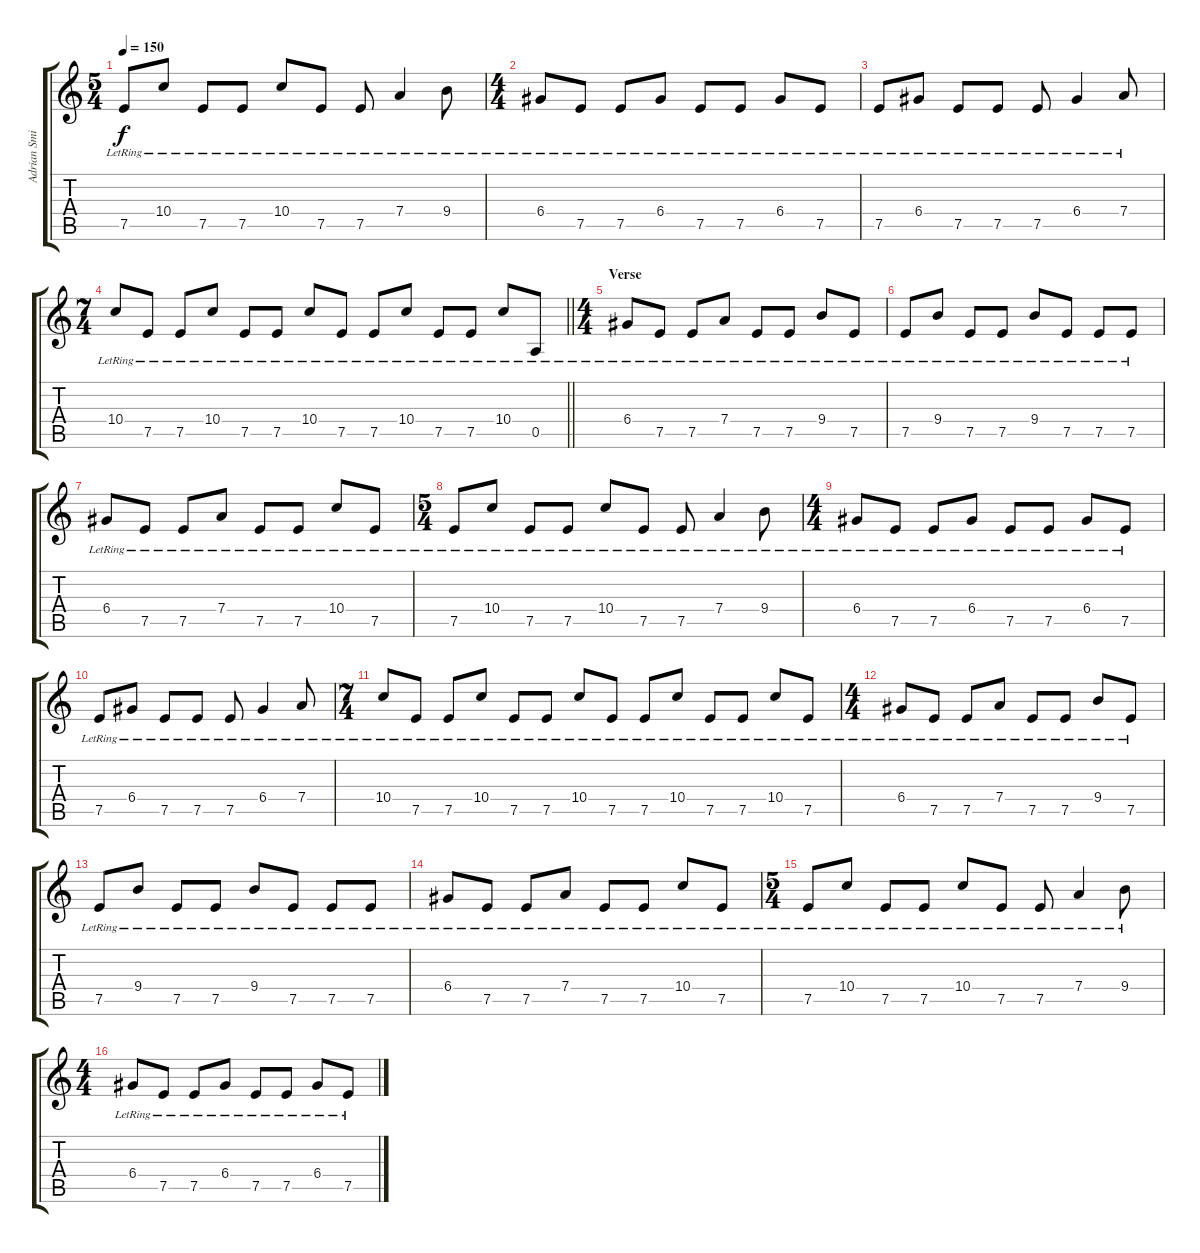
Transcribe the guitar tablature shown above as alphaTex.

\track ("Adrian Smith" "Adrian Smi") {instrument electricguitarclean}
\staff {score tabs}
\tuning (E4 B3 G3 D3 A2 E2) {hide}
\ts (5 4)
\tempo 150
\clef g2
\ks c
7.5{lr}.8{dy f} 10.4{lr}.8 7.5{lr}.8 7.5{lr}.8 10.4{lr}.8 7.5{lr}.8 7.5{lr}.8 7.4{lr}.4 9.4{lr}.8 |
\ts (4 4)
6.4{lr}.8 7.5{lr}.8 7.5{lr}.8 6.4{lr}.8 7.5{lr}.8 7.5{lr}.8 6.4{lr}.8 7.5{lr}.8 |
7.5{lr}.8 6.4{lr}.8 7.5{lr}.8 7.5{lr}.8 7.5{lr}.8 6.4{lr}.4 7.4{lr}.8 |
\ts (7 4)
\barLineRight lightlight
10.4{lr}.8 7.5{lr}.8 7.5{lr}.8 10.4{lr}.8 7.5{lr}.8 7.5{lr}.8 10.4{lr}.8 7.5{lr}.8 7.5{lr}.8 10.4{lr}.8 7.5{lr}.8 7.5{lr}.8 10.4{lr}.8 0.5{lr}.8 |
\ts (4 4)
\section ("" "Verse")
6.4{lr}.8 7.5{lr}.8 7.5{lr}.8 7.4{lr}.8 7.5{lr}.8 7.5{lr}.8 9.4{lr}.8 7.5{lr}.8 |
7.5{lr}.8 9.4{lr}.8 7.5{lr}.8 7.5{lr}.8 9.4{lr}.8 7.5{lr}.8 7.5{lr}.8 7.5{lr}.8 |
6.4{lr}.8 7.5{lr}.8 7.5{lr}.8 7.4{lr}.8 7.5{lr}.8 7.5{lr}.8 10.4{lr}.8 7.5{lr}.8 |
\ts (5 4)
7.5{lr}.8 10.4{lr}.8 7.5{lr}.8 7.5{lr}.8 10.4{lr}.8 7.5{lr}.8 7.5{lr}.8 7.4{lr}.4 9.4{lr}.8 |
\ts (4 4)
6.4{lr}.8 7.5{lr}.8 7.5{lr}.8 6.4{lr}.8 7.5{lr}.8 7.5{lr}.8 6.4{lr}.8 7.5{lr}.8 |
7.5{lr}.8 6.4{lr}.8 7.5{lr}.8 7.5{lr}.8 7.5{lr}.8 6.4{lr}.4 7.4{lr}.8 |
\ts (7 4)
10.4{lr}.8 7.5{lr}.8 7.5{lr}.8 10.4{lr}.8 7.5{lr}.8 7.5{lr}.8 10.4{lr}.8 7.5{lr}.8 7.5{lr}.8 10.4{lr}.8 7.5{lr}.8 7.5{lr}.8 10.4{lr}.8 7.5{lr}.8 |
\ts (4 4)
6.4{lr}.8 7.5{lr}.8 7.5{lr}.8 7.4{lr}.8 7.5{lr}.8 7.5{lr}.8 9.4{lr}.8 7.5{lr}.8 |
7.5{lr}.8 9.4{lr}.8 7.5{lr}.8 7.5{lr}.8 9.4{lr}.8 7.5{lr}.8 7.5{lr}.8 7.5{lr}.8 |
6.4{lr}.8 7.5{lr}.8 7.5{lr}.8 7.4{lr}.8 7.5{lr}.8 7.5{lr}.8 10.4{lr}.8 7.5{lr}.8 |
\ts (5 4)
7.5{lr}.8 10.4{lr}.8 7.5{lr}.8 7.5{lr}.8 10.4{lr}.8 7.5{lr}.8 7.5{lr}.8 7.4{lr}.4 9.4{lr}.8 |
\ts (4 4)
6.4{lr}.8 7.5{lr}.8 7.5{lr}.8 6.4{lr}.8 7.5{lr}.8 7.5{lr}.8 6.4{lr}.8 7.5{lr}.8
